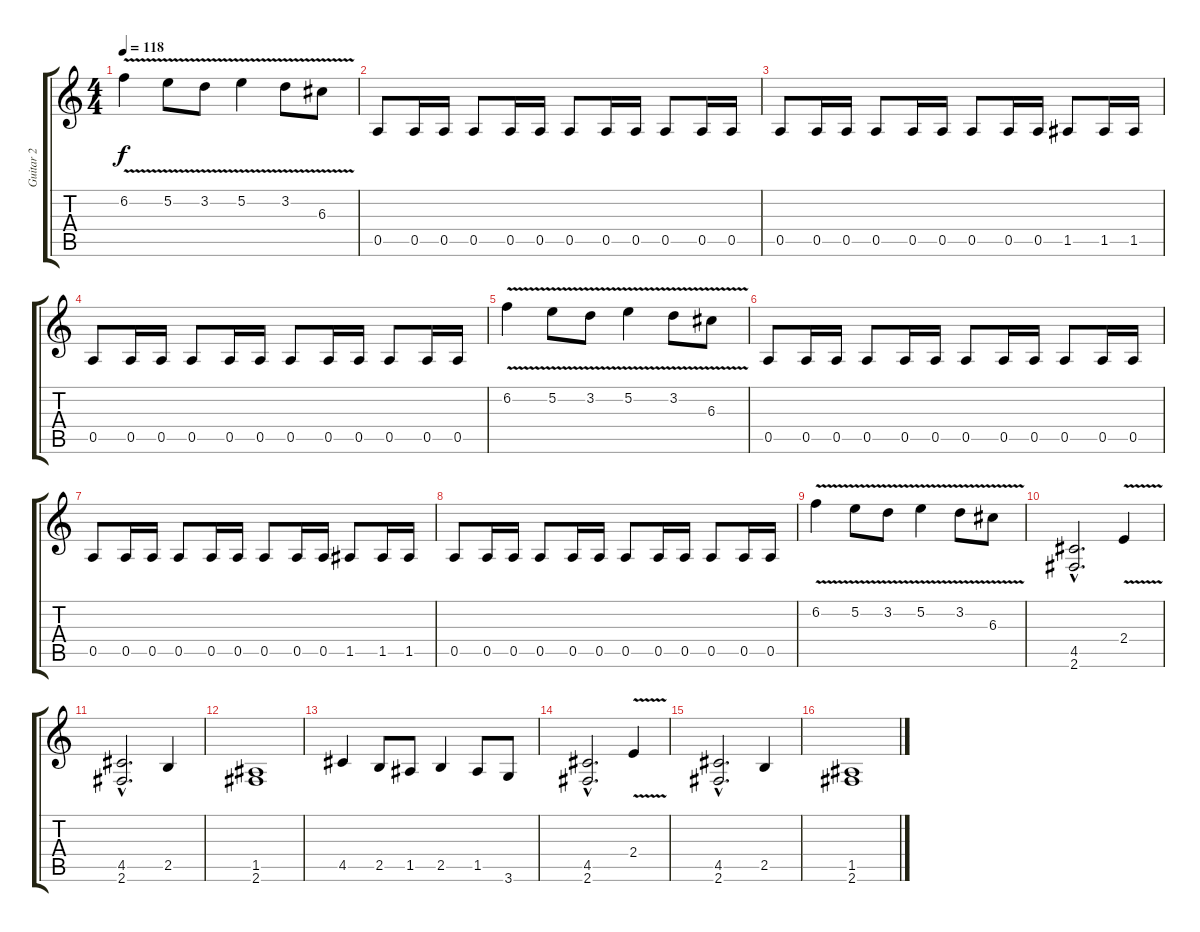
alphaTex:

\track ("Guitar 2" "Guitar 2") {instrument distortionguitar}
\staff {score tabs}
\tuning (E4 B3 G3 D3 A2 E2) {hide}
\ts (4 4)
\tempo 118
\clef g2
\ks c
6.2{v}.4{dy f} 5.2{v}.8 3.2{v}.8 5.2{v}.4 3.2{v}.8 6.3{v}.8 |
0.5.8 0.5.16 0.5.16 0.5.8 0.5.16 0.5.16 0.5.8 0.5.16 0.5.16 0.5.8 0.5.16 0.5.16 |
0.5.8 0.5.16 0.5.16 0.5.8 0.5.16 0.5.16 0.5.8 0.5.16 0.5.16 1.5.8 1.5.16 1.5.16 |
0.5.8 0.5.16 0.5.16 0.5.8 0.5.16 0.5.16 0.5.8 0.5.16 0.5.16 0.5.8 0.5.16 0.5.16 |
6.2{v}.4 5.2{v}.8 3.2{v}.8 5.2{v}.4 3.2{v}.8 6.3{v}.8 |
0.5.8 0.5.16 0.5.16 0.5.8 0.5.16 0.5.16 0.5.8 0.5.16 0.5.16 0.5.8 0.5.16 0.5.16 |
0.5.8 0.5.16 0.5.16 0.5.8 0.5.16 0.5.16 0.5.8 0.5.16 0.5.16 1.5.8 1.5.16 1.5.16 |
0.5.8 0.5.16 0.5.16 0.5.8 0.5.16 0.5.16 0.5.8 0.5.16 0.5.16 0.5.8 0.5.16 0.5.16 |
6.2{v}.4 5.2{v}.8 3.2{v}.8 5.2{v}.4 3.2{v}.8 6.3{v}.8 |
(4.5{hac} 2.6{hac}).2{d} 2.4{v}.4 |
(4.5{hac} 2.6{hac}).2{d} 2.5.4 |
(1.5 2.6).1 |
4.5.4 2.5.8 1.5.8 2.5.4 1.5.8 3.6.8 |
(4.5{hac} 2.6{hac}).2{d} 2.4{v}.4 |
(4.5{hac} 2.6{hac}).2{d} 2.5.4 |
(1.5 2.6).1
